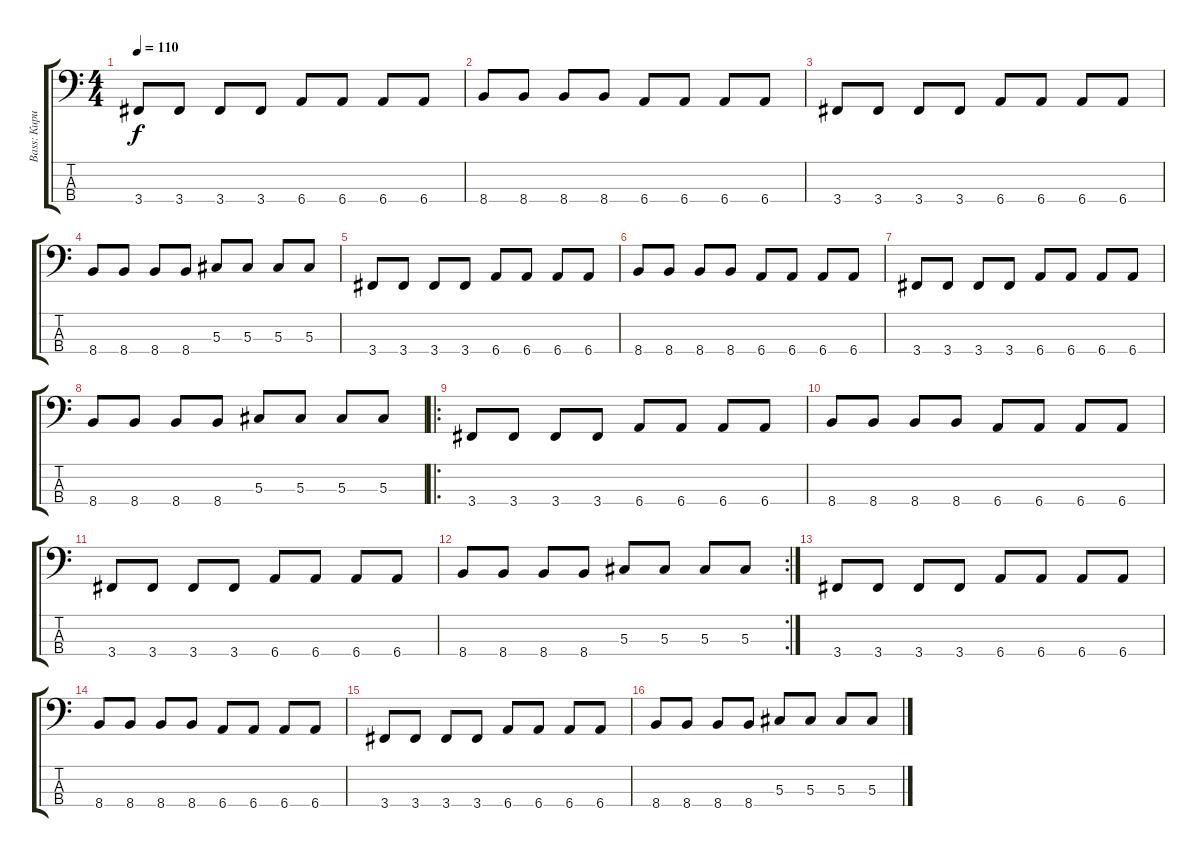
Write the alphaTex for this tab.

\track ("Bass: Кирилл" "Bass: Кири") {instrument electricbassfinger}
\staff {score tabs}
\tuning (Gb2 Db2 Ab1 Eb1) {hide}
\ts (4 4)
\tempo 110
\clef f4
\ks c
3.4.8{dy f} 3.4.8 3.4.8 3.4.8 6.4.8 6.4.8 6.4.8 6.4.8 |
8.4.8 8.4.8 8.4.8 8.4.8 6.4.8 6.4.8 6.4.8 6.4.8 |
3.4.8 3.4.8 3.4.8 3.4.8 6.4.8 6.4.8 6.4.8 6.4.8 |
8.4.8 8.4.8 8.4.8 8.4.8 5.3.8 5.3.8 5.3.8 5.3.8 |
3.4.8 3.4.8 3.4.8 3.4.8 6.4.8 6.4.8 6.4.8 6.4.8 |
8.4.8 8.4.8 8.4.8 8.4.8 6.4.8 6.4.8 6.4.8 6.4.8 |
3.4.8 3.4.8 3.4.8 3.4.8 6.4.8 6.4.8 6.4.8 6.4.8 |
8.4.8 8.4.8 8.4.8 8.4.8 5.3.8 5.3.8 5.3.8 5.3.8 |
\ro
3.4.8 3.4.8 3.4.8 3.4.8 6.4.8 6.4.8 6.4.8 6.4.8 |
8.4.8 8.4.8 8.4.8 8.4.8 6.4.8 6.4.8 6.4.8 6.4.8 |
3.4.8 3.4.8 3.4.8 3.4.8 6.4.8 6.4.8 6.4.8 6.4.8 |
\rc 2
8.4.8 8.4.8 8.4.8 8.4.8 5.3.8 5.3.8 5.3.8 5.3.8 |
3.4.8 3.4.8 3.4.8 3.4.8 6.4.8 6.4.8 6.4.8 6.4.8 |
8.4.8 8.4.8 8.4.8 8.4.8 6.4.8 6.4.8 6.4.8 6.4.8 |
3.4.8 3.4.8 3.4.8 3.4.8 6.4.8 6.4.8 6.4.8 6.4.8 |
8.4.8 8.4.8 8.4.8 8.4.8 5.3.8 5.3.8 5.3.8 5.3.8
